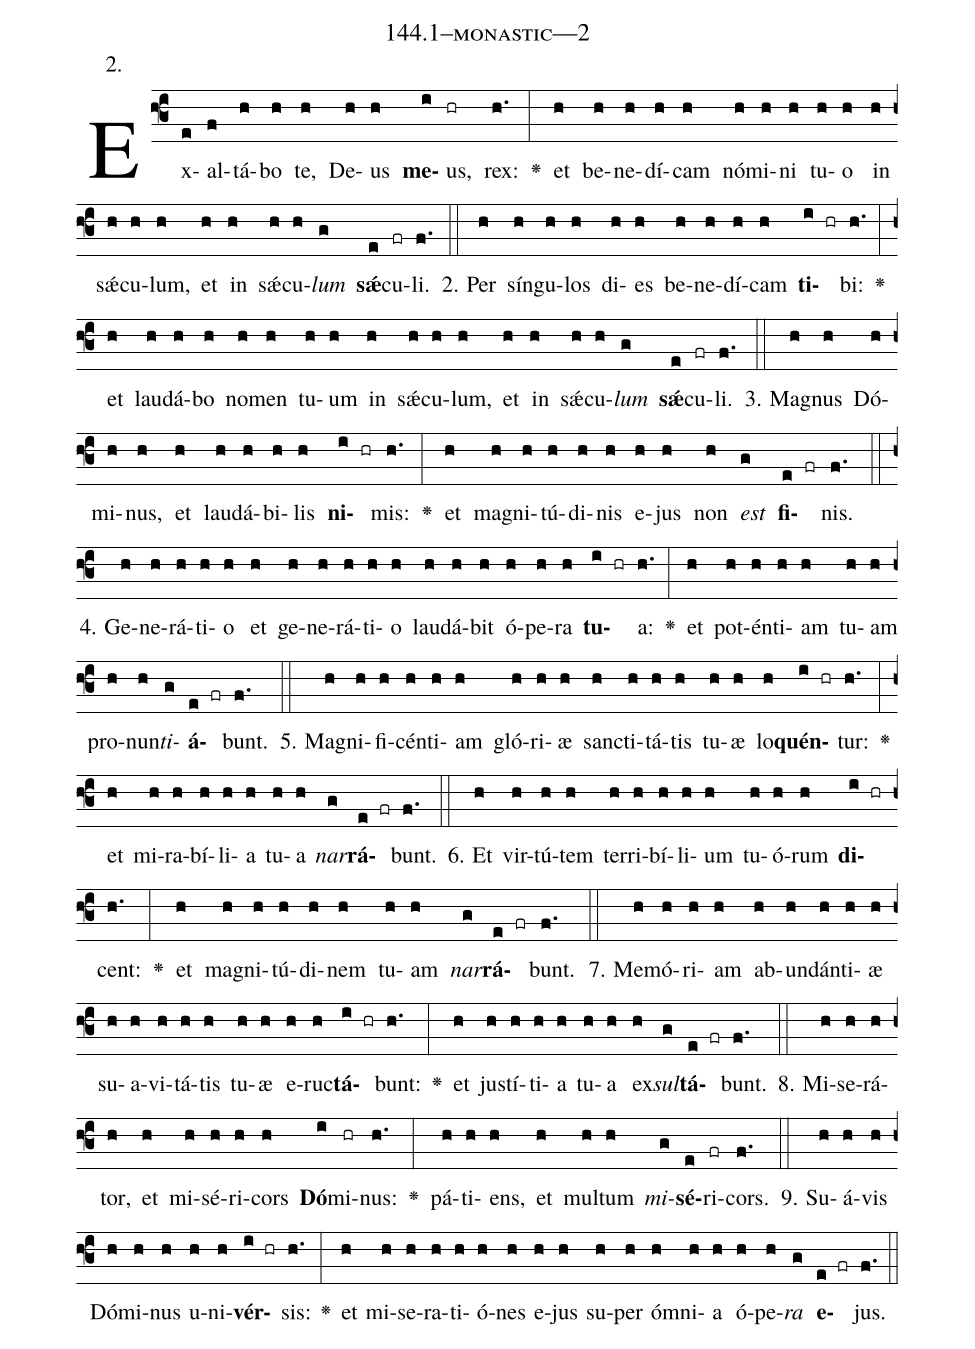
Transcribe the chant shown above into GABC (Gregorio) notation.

name: 144.1--monastic---2;
annotation: 2.;
%%
(f3)Ex(e)al(f)tá(h)bo(h) te,(h) De(h)us(h) <b>me</b>(i)us,(hr) rex:(h.) <v>\greheightstar</v>(:) et(h) be(h)ne(h)dí(h)cam(h) nó(h)mi(h)ni(h) tu(h)o(h) in(h) sǽ(h)cu(h)lum,(h) et(h) in(h) sǽ(h)cu(h)<i>lum</i>(g) <b>sǽ</b>(e)cu(fr)li.(f.) (::)
2. Per(h) sín(h)gu(h)los(h) di(h)es(h) be(h)ne(h)dí(h)cam(h) <b>ti</b>(i hr)bi:(h.) <v>\greheightstar</v>(:) et(h) lau(h)dá(h)bo(h) no(h)men(h) tu(h)um(h) in(h) sǽ(h)cu(h)lum,(h) et(h) in(h) sǽ(h)cu(h)<i>lum</i>(g) <b>sǽ</b>(e)cu(fr)li.(f.) (::)
3. Ma(h)gnus(h) Dó(h)mi(h)nus,(h) et(h) lau(h)dá(h)bi(h)lis(h) <b>ni</b>(i hr)mis:(h.) <v>\greheightstar</v>(:) et(h) ma(h)gni(h)tú(h)di(h)nis(h) e(h)jus(h) non(h) <i>est</i>(g) <b>fi</b>(e fr)nis.(f.) (::)
4. Ge(h)ne(h)rá(h)ti(h)o(h) et(h) ge(h)ne(h)rá(h)ti(h)o(h) lau(h)dá(h)bit(h) ó(h)pe(h)ra(h) <b>tu</b>(i hr)a:(h.) <v>\greheightstar</v>(:) et(h) pot(h)én(h)ti(h)am(h) tu(h)am(h) pro(h)nun(h)<i>ti</i>(g)<b>á</b>(e fr)bunt.(f.) (::)
5. Ma(h)gni(h)fi(h)cén(h)ti(h)am(h) gló(h)ri(h)æ(h) sanc(h)ti(h)tá(h)tis(h) tu(h)æ(h) lo(h)<b>quén</b>(i hr)tur:(h.) <v>\greheightstar</v>(:) et(h) mi(h)ra(h)bí(h)li(h)a(h) tu(h)a(h) <i>nar</i>(g)<b>rá</b>(e fr)bunt.(f.) (::)
6. Et(h) vir(h)tú(h)tem(h) ter(h)ri(h)bí(h)li(h)um(h) tu(h)ó(h)rum(h) <b>di</b>(i hr)cent:(h.) <v>\greheightstar</v>(:) et(h) ma(h)gni(h)tú(h)di(h)nem(h) tu(h)am(h) <i>nar</i>(g)<b>rá</b>(e fr)bunt.(f.) (::)
7. Me(h)mó(h)ri(h)am(h) ab(h)un(h)dán(h)ti(h)æ(h) su(h)a(h)vi(h)tá(h)tis(h) tu(h)æ(h) e(h)ruc(h)<b>tá</b>(i hr)bunt:(h.) <v>\greheightstar</v>(:) et(h) jus(h)tí(h)ti(h)a(h) tu(h)a(h) ex(h)<i>sul</i>(g)<b>tá</b>(e fr)bunt.(f.) (::)
8. Mi(h)se(h)rá(h)tor,(h) et(h) mi(h)sé(h)ri(h)cors(h) <b>Dó</b>(i)mi(hr)nus:(h.) <v>\greheightstar</v>(:) pá(h)ti(h)ens,(h) et(h) mul(h)tum(h) <i>mi</i>(g)<b>sé</b>(e)ri(fr)cors.(f.) (::)
9. Su(h)á(h)vis(h) Dó(h)mi(h)nus(h) u(h)ni(h)<b>vér</b>(i hr)sis:(h.) <v>\greheightstar</v>(:) et(h) mi(h)se(h)ra(h)ti(h)ó(h)nes(h) e(h)jus(h) su(h)per(h) óm(h)ni(h)a(h) ó(h)pe(h)<i>ra</i>(g) <b>e</b>(e fr)jus.(f.) (::)
